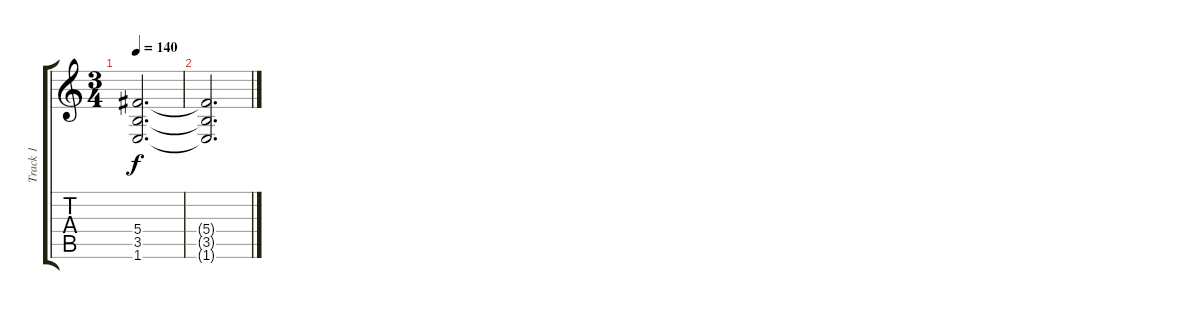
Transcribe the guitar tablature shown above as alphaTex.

\track ("Track 1" "Track 1") {instrument electricguitarjazz}
\staff {score tabs}
\tuning (Eb4 Bb3 Gb3 Db3 Ab2 Eb2) {hide}
\ts (3 4)
\tempo 140
\clef g2
\ks c
(5.4{t} 3.5{t} 1.6{t}).2{d dy f} |
(5.4{t} 3.5{t} 1.6{t}).2{d}
